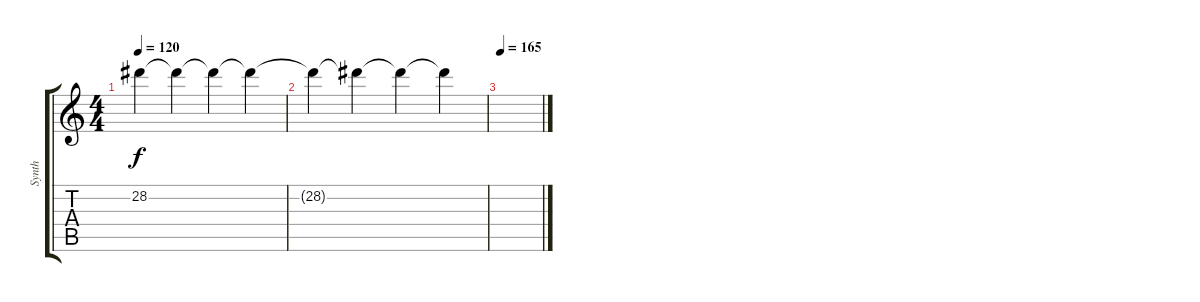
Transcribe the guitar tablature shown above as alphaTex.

\track ("Synth" "Synth") {instrument tremolostrings}
\staff {score tabs}
\tuning (E4 B3 G3 D3 A2 E2) {hide}
\ts (4 4)
\tempo 120
\clef g2
\ks c
28.2.4{dy f volume 2 instrument tremolostrings} 28.2{t}.4{volume 3} 28.2{t}.4{volume 4} 28.2{t}.4{volume 5} |
28.2{t}.4{volume 6} 28.2{t}.4{volume 7} 28.2{t}.4{volume 8} 28.2{t}.4{volume 9} |
\tempo 165
